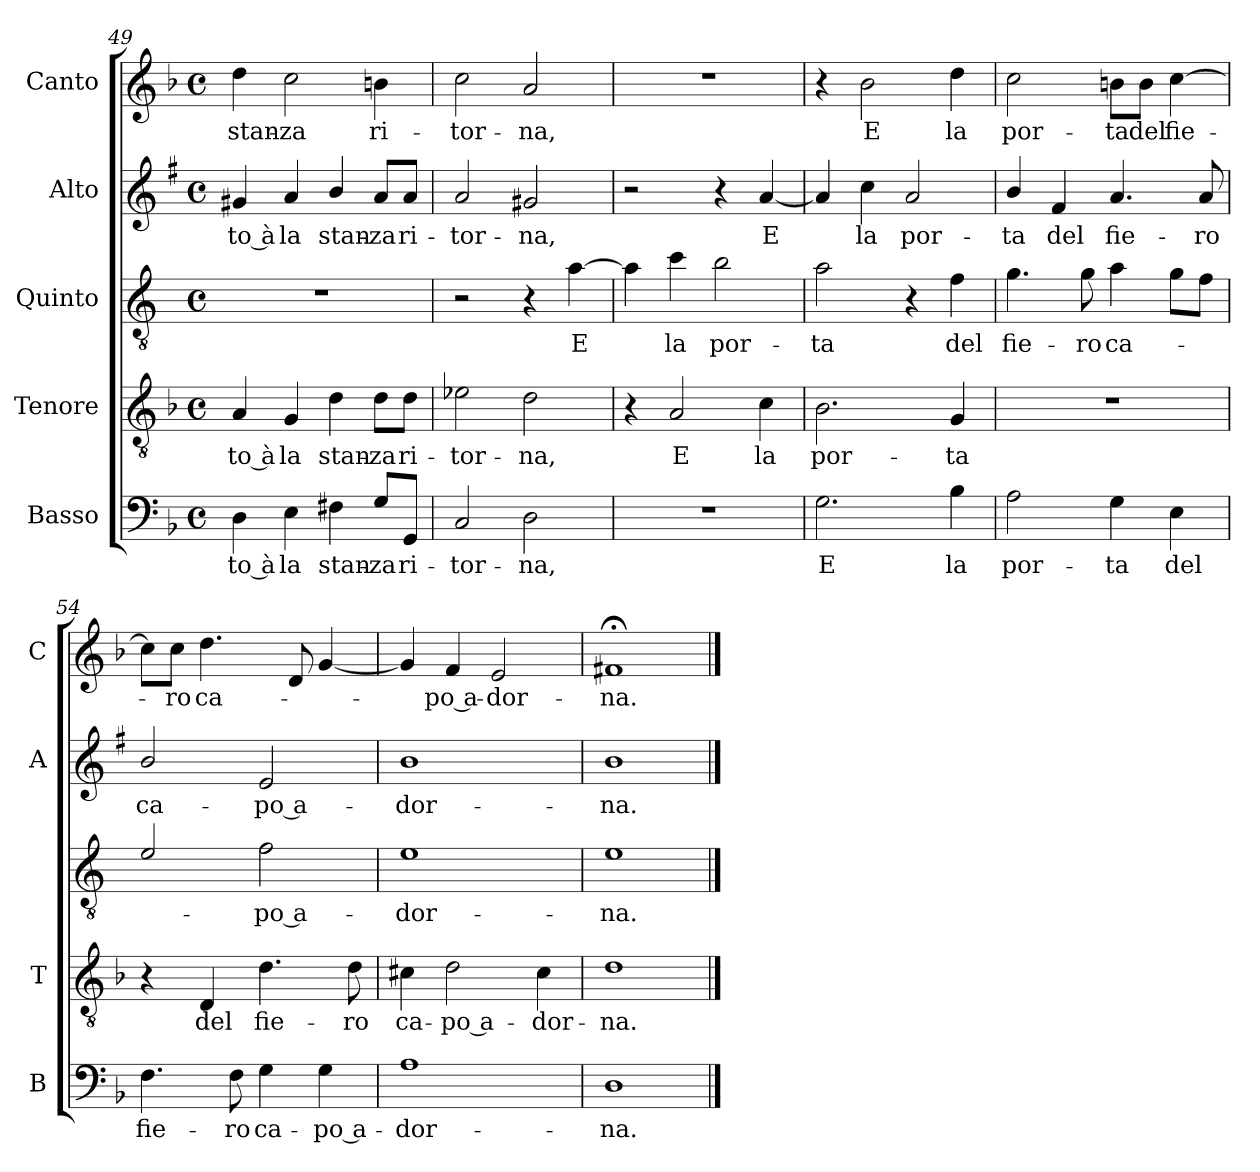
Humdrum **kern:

**kern	**text	**kern	**text	**kern	**text	**kern	**text	**kern	**text
*part5	*part5	*part4	*part4	*part3	*part3	*part2	*part2	*part1	*part1
*staff5	*staff5	*staff4	*staff4	*staff3	*staff3	*staff2	*staff2	*staff1	*staff1
*I"Basso	*	*I"Tenore	*	*I"Quinto	*	*I"Alto	*	*I"Canto	*
*I'B	*	*I'T	*	*	*	*I'A	*	*I'C	*
*clefF4	*	*clefGv2	*	*clefGv2	*	*clefG2	*	*clefG2	*
*	*	*	*	*ITrd4c7	*	*ITrd1c2	*	*	*
*k[b-]	*	*k[b-]	*	*k[b-]	*	*k[b-]	*	*k[b-]	*
*F:	*	*F:	*	*F:	*	*F:	*	*F:	*
*M4/4	*	*M4/4	*	*M4/4	*	*M4/4	*	*M4/4	*
*met(c)	*	*met(c)	*	*met(c)	*	*met(c)	*	*met(c)	*
=49	=49	=49	=49	=49	=49	=49	=49	=49	=49
!	!LO:LY:b	!	!LO:LY:b	!	!	!	!LO:LY:b	!	!LO:LY:b
4D\	-to à	4A/	-to à	1r	.	4f#X/	-to à	4dd\	stan-
!	!LO:LY:b	!	!LO:LY:b	!	!	!	!LO:LY:b	!	!LO:LY:b
4E\	la	4G/	la	.	.	4g/	la	2cc\	-za
!	!LO:LY:b	!	!LO:LY:b	!	!	!	!LO:LY:b	!	!
4F#X\	stan-	4d\	stan-	.	.	4a/	stan-	.	.
!	!LO:LY:b	!	!LO:LY:b	!	!	!	!LO:LY:b	!	!LO:LY:b
8G/L	-za	8d\L	-za	.	.	8g/L	-za	4bn\	ri-
!	!LO:LY:b	!	!LO:LY:b	!	!	!	!LO:LY:b	!	!
8GG/J	ri-	8d\J	ri-	.	.	8g/J	ri-	.	.
=50	=50	=50	=50	=50	=50	=50	=50	=50	=50
!	!LO:LY:b	!	!LO:LY:b	!	!	!	!LO:LY:b	!	!LO:LY:b
2C/	-tor-	2e-X\	-tor-	2r	.	2g/	-tor-	2cc\	-tor-
!	!LO:LY:b	!	!LO:LY:b	!	!	!	!LO:LY:b	!	!LO:LY:b
2D\	-na,	2d\	-na,	4r	.	2f#X/	-na,	2a/	-na,
!	!	!	!	!	!LO:LY:b	!	!	!	!
.	.	.	.	[4d\	E	.	.	.	.
!!LO:LB:g=z
=51	=51	=51	=51	=51	=51	=51	=51	=51	=51
1r	.	4r	.	4d\]	.	2r	.	1r	.
!	!	!	!LO:LY:b	!	!LO:LY:b	!	!	!	!
.	.	2A/	E	4f\	la	.	.	.	.
!	!	!	!	!	!LO:LY:b	!	!	!	!
.	.	.	.	2e\	por-	4r	.	.	.
!	!	!	!LO:LY:b	!	!	!	!LO:LY:b	!	!
.	.	4c\	la	.	.	[4g/	E	.	.
=52	=52	=52	=52	=52	=52	=52	=52	=52	=52
!	!LO:LY:b	!	!LO:LY:b	!	!LO:LY:b	!	!	!	!
2.G\	E	2.B-\	por-	2d\	-ta	4g/]	.	4r	.
!	!	!	!	!	!	!	!LO:LY:b	!	!LO:LY:b
.	.	.	.	.	.	4b-\	la	2b-\	E
!	!	!	!	!	!	!	!LO:LY:b	!	!
.	.	.	.	4r	.	2g/	por-	.	.
!	!LO:LY:b	!	!LO:LY:b	!	!LO:LY:b	!	!	!	!LO:LY:b
4B-\	la	4G/	-ta	4B-\	del	.	.	4dd\	la
=53	=53	=53	=53	=53	=53	=53	=53	=53	=53
!	!LO:LY:b	!	!	!	!LO:LY:b	!	!LO:LY:b	!	!LO:LY:b
2A\	por-	1r	.	4.c\	fie-	4a/	-ta	2cc\	por-
!	!	!	!	!	!	!	!LO:LY:b	!	!
.	.	.	.	.	.	4e/	del	.	.
!	!	!	!	!	!LO:LY:b	!	!	!	!
.	.	.	.	8c\	-ro	.	.	.	.
!	!LO:LY:b	!	!	!	!LO:LY:b	!	!LO:LY:b	!	!LO:LY:b
4G\	-ta	.	.	4d\	ca-	4.g/	fie-	8bn\L	-ta
!	!	!	!	!	!	!	!	!	!LO:LY:b
.	.	.	.	.	.	.	.	8b\J	del
!	!LO:LY:b	!	!	!	!	!	!	!	!LO:LY:b
4E\	del	.	.	8c\L	.	.	.	[4cc\	fie-
!	!	!	!	!	!	!	!LO:LY:b	!	!
.	.	.	.	8B-\J	.	8g/	-ro	.	.
=54	=54	=54	=54	=54	=54	=54	=54	=54	=54
!	!LO:LY:b	!	!	!	!	!	!LO:LY:b	!	!
4.F\	fie-	4r	.	2A/	.	2a/	ca-	8cc\L]	.
!	!	!	!	!	!	!	!	!	!LO:LY:b
.	.	.	.	.	.	.	.	8cc\J	-ro
!	!	!	!LO:LY:b	!	!	!	!	!	!LO:LY:b
.	.	4D/	del	.	.	.	.	4.dd\	ca-
!	!LO:LY:b	!	!	!	!	!	!	!	!
8F\	-ro	.	.	.	.	.	.	.	.
!	!LO:LY:b	!	!LO:LY:b	!	!LO:LY:b	!	!LO:LY:b	!	!
4G\	ca-	4.d\	fie-	2B-\	-po a-	2d/	-po a-	.	.
.	.	.	.	.	.	.	.	8d/	.
!	!LO:LY:b	!	!	!	!	!	!	!	!
4G\	-po a-	.	.	.	.	.	.	[4g/	.
!	!	!	!LO:LY:b	!	!	!	!	!	!
.	.	8d\	-ro	.	.	.	.	.	.
=55	=55	=55	=55	=55	=55	=55	=55	=55	=55
!	!LO:LY:b	!	!LO:LY:b	!	!LO:LY:b	!	!LO:LY:b	!	!
1A	-dor-	4c#X\	ca-	1A	-dor-	1a	-dor-	4g/]	.
!	!	!	!LO:LY:b	!	!	!	!	!	!LO:LY:b
.	.	2d\	-po a-	.	.	.	.	4f/	-po a-
!	!	!	!	!	!	!	!	!	!LO:LY:b
.	.	.	.	.	.	.	.	2e/	-dor-
!	!	!	!LO:LY:b	!	!	!	!	!	!
.	.	4c#\	-dor-	.	.	.	.	.	.
=56	=56	=56	=56	=56	=56	=56	=56	=56	=56
!	!LO:LY:b	!	!LO:LY:b	!	!LO:LY:b	!	!LO:LY:b	!	!LO:LY:b
1D	-na.	1d	-na.	1A	-na.	1a	-na.	1f#X;<	-na.
==	==	==	==	==	==	==	==	==	==
*-	*-	*-	*-	*-	*-	*-	*-	*-	*-
